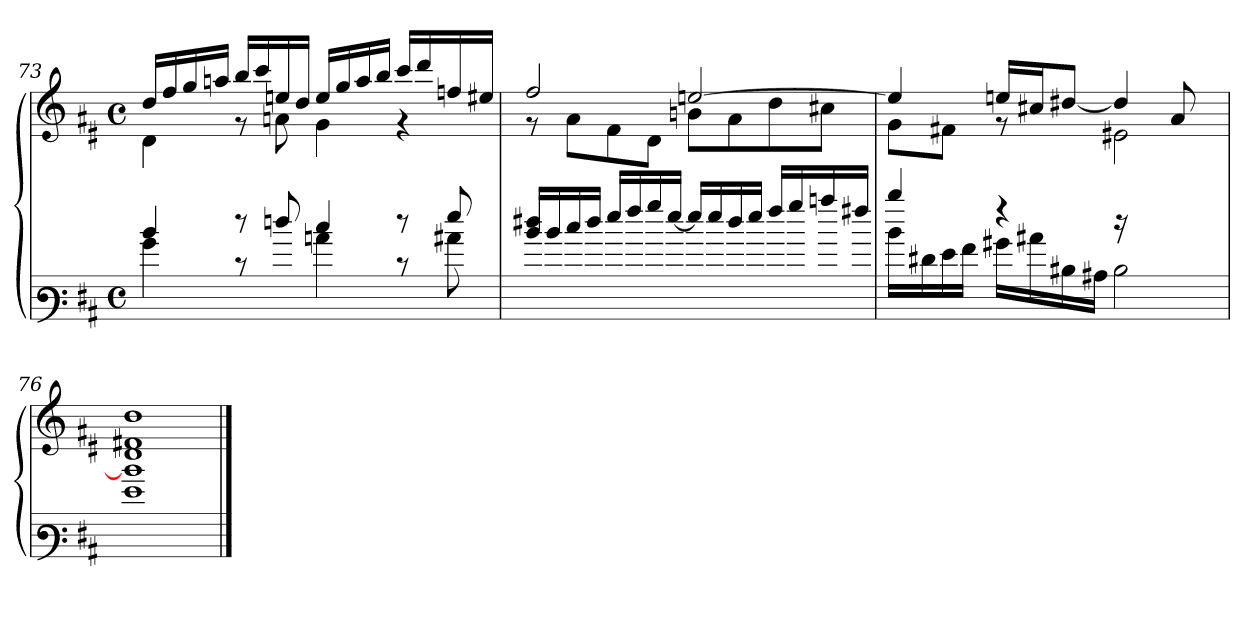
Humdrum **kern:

**kern	**kern
*part1	*part1
*staff2	*staff1
!!LO:PB:g=z
*clefF3	*clefG3
*k[f#c#]	*k[f#c#]
*M4/4	*M4/4
*met(c)	*met(c)
=73	=73
*^	*^
4dd/	4b\	16b/LL	4B\
.	.	16dd/	.
.	.	16ee/	.
.	.	16ff/JJ	.
8rff	8re	16gg/LL	8re
.	.	16aa/	.
8ff/	8ryy	16ccn/	8f\
.	.	16b/JJ	.
4ee/	4cc\	16cc/LL	4e\
.	.	16ee/	.
.	.	16ff/	.
.	.	16gg/JJ	.
8rff	8re	16aa/LL	4re
.	.	16bb/	.
8gg/	8cc#X\	16ddn/	.
.	.	16cc#X/JJ	.
*v	*v	*	*
=74	=74	=74
16dd/ 16ff#X/LL	2dd/	8re
16dd/	.	.
16ee/	.	8f#\L
16ff#/JJ	.	.
16gg/LL	.	8d\
16aa/	.	.
16bb/	.	8B\J
[>16gg/JJ	.	.
16gg/LL]	[>2cc/	8gn\L
16gg/	.	.
16ff#/	.	8f#\
16gg/JJ	.	.
16aa/LL	.	8b\
16bb/	.	.
16ccc/	.	8a#X\J
16aa#/JJ	.	.
=75	=75	=75
*^	*	*
4ddd/	16dd\LL	4cc/]	8e\L
.	16f#X\	.	.
.	16g\	.	8d#X\J
.	16a\JJ	.	.
4raa	16b#X\LL	16ccn/LL	8re
.	16cc#X\	16a#X/J	.
.	16d#\	[>8b#/J	8ryy
.	16c#X\JJ	.	.
16ree	2d#\	4b#/]	2c#X\
4..ryy	.	.	.
.	.	8f#/L	.
.	.	8ryy	.
=76	=76	=76	=76
1dd]	1g	1b	1B 1d#X
*v	*v	*	*
*	*v	*v
==	==
*-	*-
